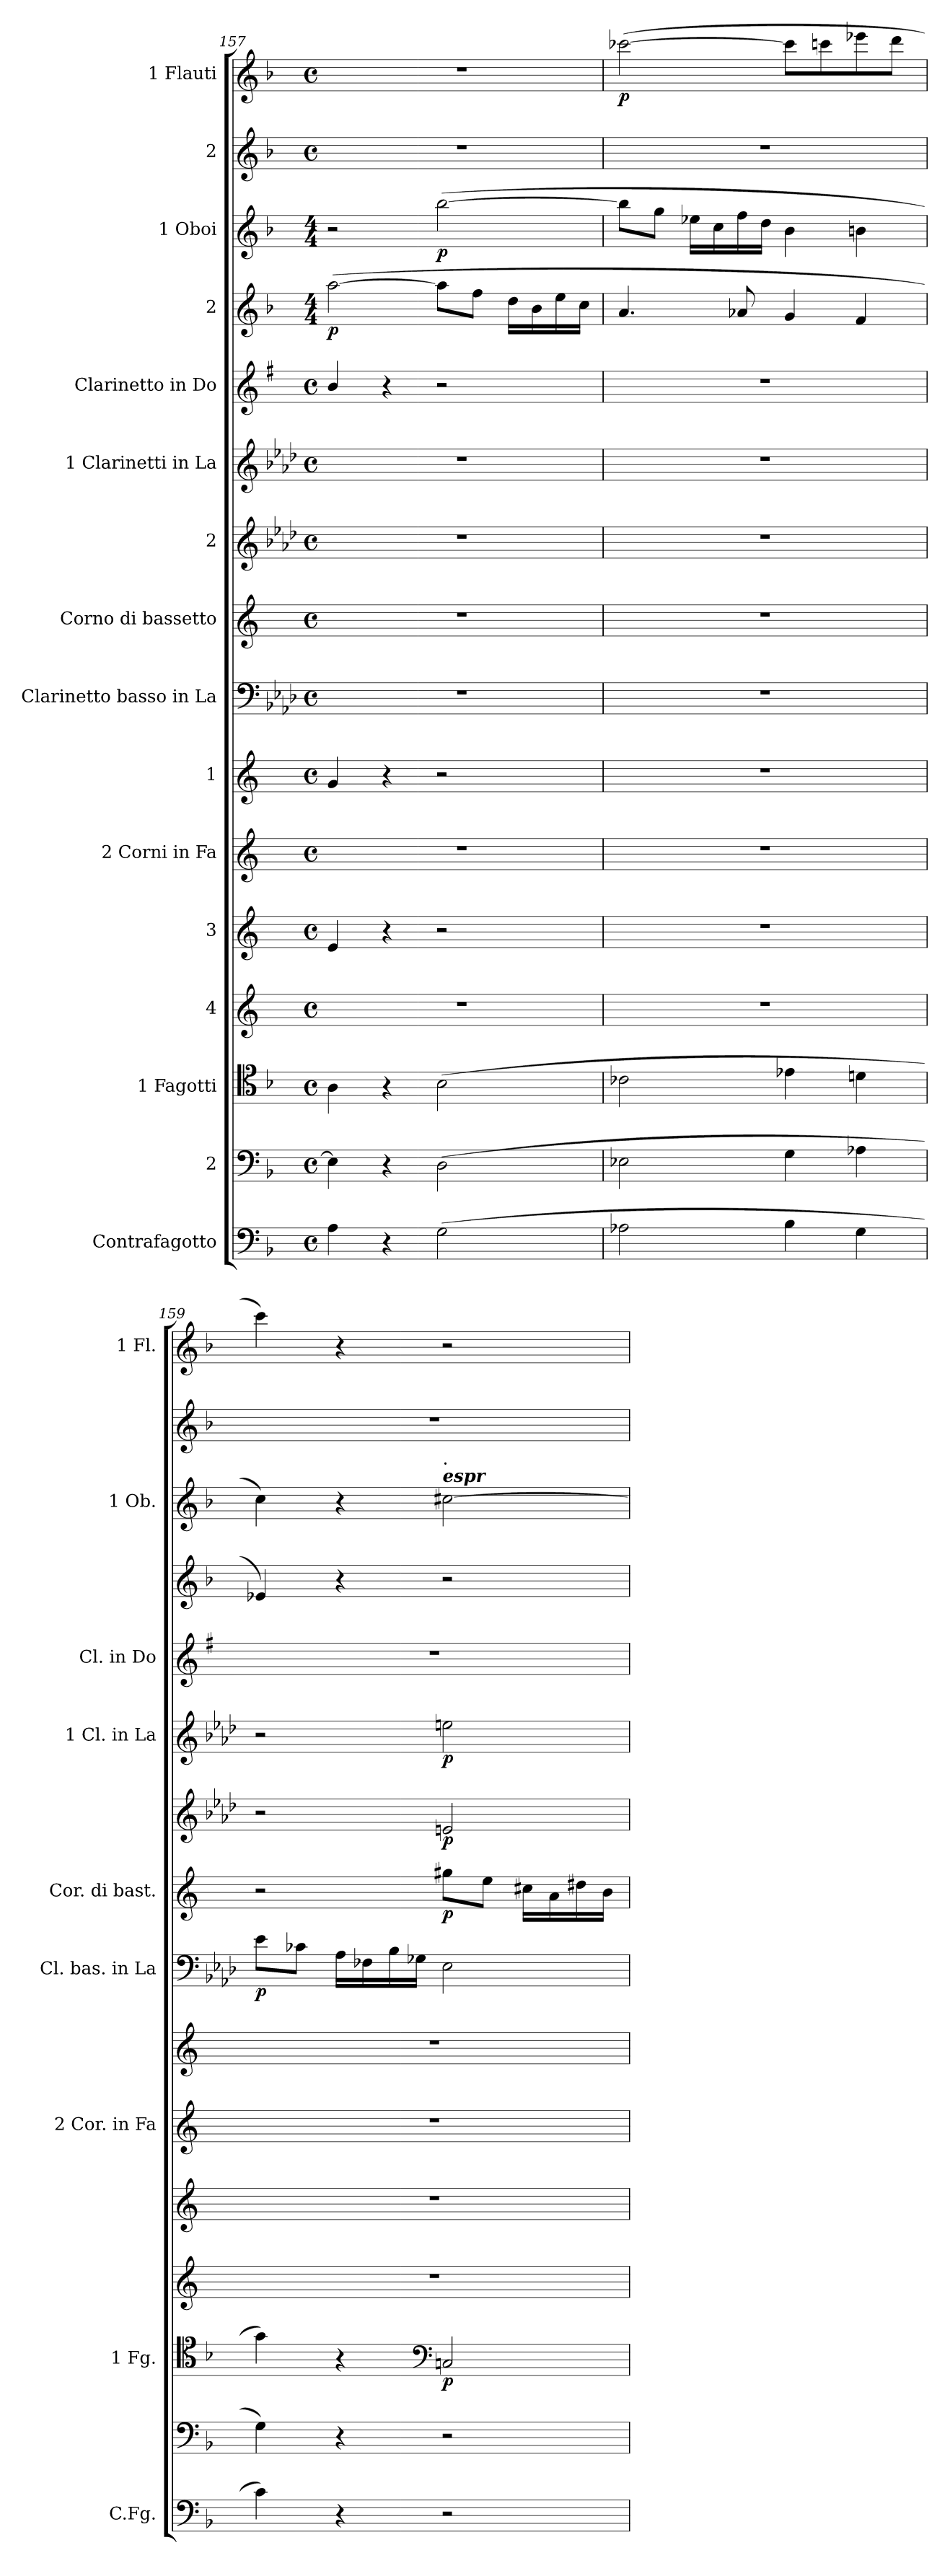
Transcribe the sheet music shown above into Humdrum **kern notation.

**kern	**kern	**kern	**dynam	**kern	**kern	**kern	**kern	**kern	**dynam	**kern	**dynam	**kern	**dynam	**kern	**dynam	**kern	**kern	**dynam	**kern	**dynam	**kern	**kern	**dynam
*part16	*part15	*part14	*part14	*part13	*part12	*part11	*part10	*part9	*part9	*part8	*part8	*part7	*part7	*part6	*part6	*part5	*part4	*part4	*part3	*part3	*part2	*part1	*part1
*staff16	*staff15	*staff14	*staff14	*staff13	*staff12	*staff11	*staff10	*staff9	*staff9	*staff8	*staff8	*staff7	*staff7	*staff6	*staff6	*staff5	*staff4	*staff4	*staff3	*staff3	*staff2	*staff1	*staff1
*I"Contrafagotto	*I"2	*I"1  Fagotti	*	*I"4	*I"3	*I"2  Corni in Fa	*I"1	*I"Clarinetto basso in La	*	*I"Corno di bassetto	*	*I"2	*	*I"1  Clarinetti in La	*	*I"Clarinetto in Do	*I"2	*	*I"1  Oboi	*	*I"2	*I"1  Flauti	*
*I'C.Fg.	*	*I'1  Fg.	*	*	*	*I'2  Cor. in Fa	*	*I'Cl. bas. in La	*	*I'Cor. di bast.	*	*	*	*I'1  Cl. in La	*	*I'Cl. in Do	*	*	*I'1  Ob.	*	*	*I'1  Fl.	*
*clefF4	*clefF4	*clefC4	*	*clefG2	*clefG2	*clefG2	*clefG2	*clefF4	*	*clefG2	*	*clefG2	*	*clefG2	*	*clefG2	*clefG2	*	*clefG2	*	*clefG2	*clefG2	*
*ITrd7c12	*	*	*	*ITrd4c7	*ITrd4c7	*ITrd4c7	*ITrd4c7	*ITrd2c3	*	*ITrd4c7	*	*ITrd2c3	*	*ITrd2c3	*	*ITrd1c2	*	*	*	*	*	*	*
*k[b-]	*k[b-]	*k[b-]	*	*k[b-]	*k[b-]	*k[b-]	*k[b-]	*k[b-]	*	*k[b-]	*	*k[b-]	*	*k[b-]	*	*k[b-]	*k[b-]	*	*k[b-]	*	*k[b-]	*k[b-]	*
*M4/4	*M4/4	*M4/4	*	*M4/4	*M4/4	*M4/4	*M4/4	*M4/4	*	*M4/4	*	*M4/4	*	*M4/4	*	*M4/4	*M4/4	*	*M4/4	*	*M4/4	*M4/4	*
*met(c)	*met(c)	*met(c)	*	*met(c)	*met(c)	*met(c)	*met(c)	*met(c)	*	*met(c)	*	*met(c)	*	*met(c)	*	*met(c)	*	*	*	*	*met(c)	*met(c)	*
=157	=157	=157	=157	=157	=157	=157	=157	=157	=157	=157	=157	=157	=157	=157	=157	=157	=157	=157	=157	=157	=157	=157	=157
!	!	!	!	!	!	!	!	!	!	!	!	!	!	!	!	!	!	!LO:DY:b	!	!	!	!	!
4AA\	4E\]	4A\	.	1r	4A/	1r	4c/	1r	.	1r	.	1r	.	1r	.	4a/	([2aa\	p	2r	.	1r	1r	.
4r	4r	4r	.	.	4r	.	4r	.	.	.	.	.	.	.	.	4r	.	.	.	.	.	.	.
!	!	!	!	!	!	!	!	!	!	!	!	!	!	!	!	!	!	!	!	!LO:DY:b	!	!	!
(2GG\	(2D\	(2B-\	.	.	2r	.	2r	.	.	.	.	.	.	.	.	2r	8aa\L]	.	([2bb-\	p	.	.	.
.	.	.	.	.	.	.	.	.	.	.	.	.	.	.	.	.	8ff\J	.	.	.	.	.	.
.	.	.	.	.	.	.	.	.	.	.	.	.	.	.	.	.	16dd\LL	.	.	.	.	.	.
.	.	.	.	.	.	.	.	.	.	.	.	.	.	.	.	.	16b-\	.	.	.	.	.	.
.	.	.	.	.	.	.	.	.	.	.	.	.	.	.	.	.	16ee\	.	.	.	.	.	.
.	.	.	.	.	.	.	.	.	.	.	.	.	.	.	.	.	16cc\JJ	.	.	.	.	.	.
=158	=158	=158	=158	=158	=158	=158	=158	=158	=158	=158	=158	=158	=158	=158	=158	=158	=158	=158	=158	=158	=158	=158	=158
!	!	!	!	!	!	!	!	!	!	!	!	!	!	!	!	!	!	!	!	!	!	!	!LO:DY:b
2AA-X\	2E-X\	2c-X\	.	1r	1r	1r	1r	1r	.	1r	.	1r	.	1r	.	1r	4.a/	.	8bb-\L]	.	1r	([2ccc-X\	p
.	.	.	.	.	.	.	.	.	.	.	.	.	.	.	.	.	.	.	8gg\J	.	.	.	.
.	.	.	.	.	.	.	.	.	.	.	.	.	.	.	.	.	.	.	16ee-X\LL	.	.	.	.
.	.	.	.	.	.	.	.	.	.	.	.	.	.	.	.	.	.	.	16cc\	.	.	.	.
.	.	.	.	.	.	.	.	.	.	.	.	.	.	.	.	.	8a-X/	.	16ff\	.	.	.	.
.	.	.	.	.	.	.	.	.	.	.	.	.	.	.	.	.	.	.	16dd\JJ	.	.	.	.
4BB-\	4G\	4e-X\	.	.	.	.	.	.	.	.	.	.	.	.	.	.	4g/	.	4b-\	.	.	8ccc-\L]	.
.	.	.	.	.	.	.	.	.	.	.	.	.	.	.	.	.	.	.	.	.	.	8cccn\	.
4GG\	4A-X\	4dn\	.	.	.	.	.	.	.	.	.	.	.	.	.	.	4f/	.	4bn\	.	.	8eee-X\	.
.	.	.	.	.	.	.	.	.	.	.	.	.	.	.	.	.	.	.	.	.	.	8ddd\J	.
!!LO:PB:g=z
=159	=159	=159	=159	=159	=159	=159	=159	=159	=159	=159	=159	=159	=159	=159	=159	=159	=159	=159	=159	=159	=159	=159	=159
!	!	!	!	!	!	!	!	!	!LO:DY:b	!	!	!	!	!	!	!	!	!	!	!	!	!	!
4C\)	4G\)	4g\)	.	1r	1r	1r	1r	8c\L	p	2r	.	2r	.	2r	.	1r	4e-X/)	.	4cc\)	.	1r	4ccc\)	.
.	.	.	.	.	.	.	.	8A-X\J	.	.	.	.	.	.	.	.	.	.	.	.	.	.	.
4r	4r	4r	.	.	.	.	.	16F\LL	.	.	.	.	.	.	.	.	4r	.	4r	.	.	4r	.
.	.	.	.	.	.	.	.	16D-X\	.	.	.	.	.	.	.	.	.	.	.	.	.	.	.
.	.	.	.	.	.	.	.	16G\	.	.	.	.	.	.	.	.	.	.	.	.	.	.	.
.	.	.	.	.	.	.	.	16E-X\JJ	.	.	.	.	.	.	.	.	.	.	.	.	.	.	.
*	*	*clefF4	*	*	*	*	*	*	*	*	*	*	*	*	*	*	*	*	*	*	*	*	*
!	!	!	!	!	!	!	!	!	!	!	!	!	!	!	!	!	!	!	!LO:TX:a:Bi:t=espr	!	!	!	!
!	!	!	!	!	!	!	!	!	!	!	!	!	!	!	!	!	!	!	!LO:TX:a:t=.	!	!	!	!
!	!	!	!LO:DY:b	!	!	!	!	!	!	!	!LO:DY:b	!	!LO:DY:b	!	!LO:DY:b	!	!	!	!	!	!	!	!
2r	2r	2Cni/	p	.	.	.	.	2C\	.	8cc#X\L	p	2c#X/	p	2cc#X\	p	.	2r	.	[2cc#X\	.	.	2r	.
.	.	.	.	.	.	.	.	.	.	8a\J	.	.	.	.	.	.	.	.	.	.	.	.	.
.	.	.	.	.	.	.	.	.	.	16f#X\LL	.	.	.	.	.	.	.	.	.	.	.	.	.
.	.	.	.	.	.	.	.	.	.	16d\	.	.	.	.	.	.	.	.	.	.	.	.	.
.	.	.	.	.	.	.	.	.	.	16g#X\	.	.	.	.	.	.	.	.	.	.	.	.	.
.	.	.	.	.	.	.	.	.	.	16e\JJ	.	.	.	.	.	.	.	.	.	.	.	.	.
=	=	=	=	=	=	=	=	=	=	=	=	=	=	=	=	=	=	=	=	=	=	=	=
*-	*-	*-	*-	*-	*-	*-	*-	*-	*-	*-	*-	*-	*-	*-	*-	*-	*-	*-	*-	*-	*-	*-	*-
